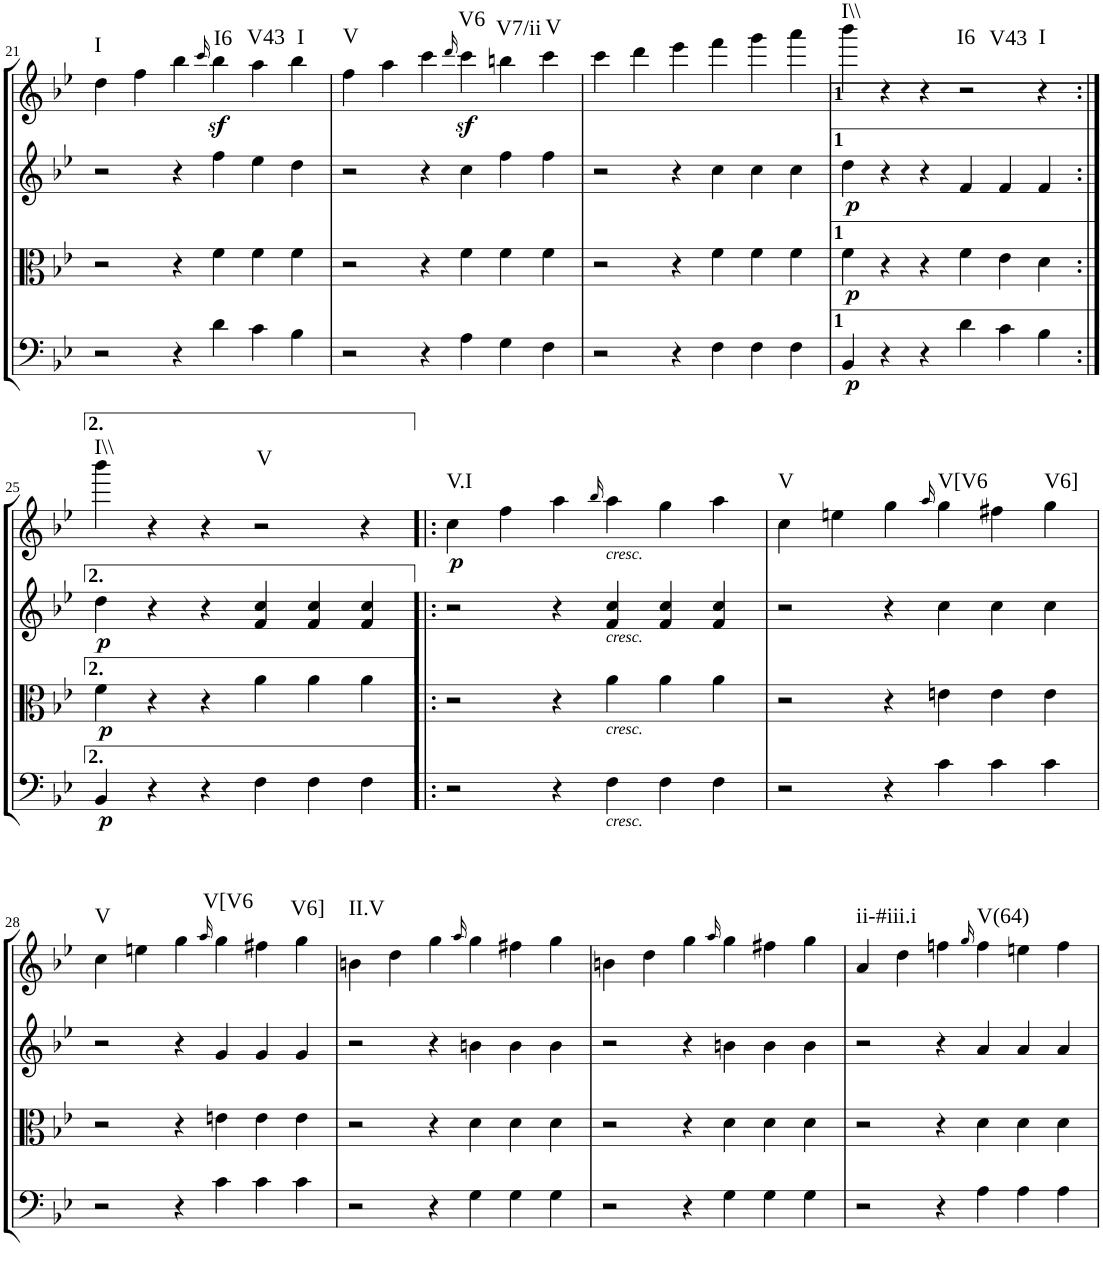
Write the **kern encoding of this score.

**kern	**dynam	**kern	**dynam	**kern	**dynam	**kern	**dynam	**harte
*part4	*part4	*part3	*part3	*part2	*part2	*part1	*part1	*part1
*staff4	*staff4	*staff3	*staff3	*staff2	*staff2	*staff1	*staff1	*
*I"Cello	*	*I"Viola	*	*I"2nd Violin	*	*I"1st Violin	*	*
*	*	*I'Vla	*	*I'Vln	*	*I'Vln	*	*
!!LO:PB:g=z
*clefF4	*	*clefC3	*	*clefG2	*	*clefG2	*	*
*k[b-e-]	*	*k[b-e-]	*	*k[b-e-]	*	*k[b-e-]	*	*
*g:	*	*g:	*	*g:	*	*g:	*	*
*M6/4	*	*M6/4	*	*M6/4	*	*M6/4	*	*
=21	=21	=21	=21	=21	=21	=21	=21	=21
!	!	!	!	!	!	!	!	!LO:H:kt=I
2r	.	2r	.	2r	.	4dd\	.	N
.	.	.	.	.	.	4ff\	.	.
4r	.	4r	.	4r	.	4bb-\	.	.
.	.	.	.	.	.	16qccc/	.	.
!	!	!	!	!	!	!	!LO:DY:b	!LO:H:kt=I6
4d\	.	4f\	.	4ff\	.	4bb-\	sf	N
!	!	!	!	!	!	!	!	!LO:H:kt=V43
4c\	.	4f\	.	4ee-\	.	4aa\	.	N
!	!	!	!	!	!	!	!	!LO:H:kt=I
4B-\	.	4f\	.	4dd\	.	4bb-\	.	N
=22	=22	=22	=22	=22	=22	=22	=22	=22
!	!	!	!	!	!	!	!	!LO:H:kt=V
2r	.	2r	.	2r	.	4ff\	.	N
.	.	.	.	.	.	4aa\	.	.
4r	.	4r	.	4r	.	4ccc\	.	.
.	.	.	.	.	.	16qddd/	.	.
!	!	!	!	!	!	!	!LO:DY:b	!LO:H:kt=V6
4A\	.	4f\	.	4cc\	.	4ccc\	sf	N
!	!	!	!	!	!	!	!	!LO:H:kt=V7/ii
4G\	.	4f\	.	4ff\	.	4bbn\	.	N
!	!	!	!	!	!	!	!	!LO:H:kt=V
4F\	.	4f\	.	4ff\	.	4ccc\	.	N
=23	=23	=23	=23	=23	=23	=23	=23	=23
2r	.	2r	.	2r	.	4ccc\	.	.
.	.	.	.	.	.	4ddd\	.	.
4r	.	4r	.	4r	.	4eee-\	.	.
4F\	.	4f\	.	4cc\	.	4fff\	.	.
4F\	.	4f\	.	4cc\	.	4ggg\	.	.
4F\	.	4f\	.	4cc\	.	4aaa\	.	.
=24	=24	=24	=24	=24	=24	=24	=24	=24
!	!LO:DY:b	!	!LO:DY:b	!	!LO:DY:b	!	!	!LO:H:kt=I\\
4BB-/	p	4f\	p	4dd\	p	4bbb-\	.	N
4r	.	4r	.	4r	.	4r	.	.
4r	.	4r	.	4r	.	4r	.	.
!	!	!	!	!	!	!	!	!LO:H:n=1:kt=I6
!	!	!	!	!	!	!	!	!LO:H:n=2:kt=V43
4d\	.	4f\	.	4f/	.	2r	.	N N
4c\	.	4e-\	.	4f/	.	.	.	.
!	!	!	!	!	!	!	!	!LO:H:kt=I
4B-\	.	4d\	.	4f/	.	4r	.	N
!!LO:LB:g=z
=25:|!	=25:|!	=25:|!	=25:|!	=25:|!	=25:|!	=25:|!	=25:|!	=25:|!
!	!LO:DY:b	!	!LO:DY:b	!	!LO:DY:b	!	!	!LO:H:kt=I\\
4BB-/	p	4f\	p	4dd\	p	4bbb-\	.	N
4r	.	4r	.	4r	.	4r	.	.
4r	.	4r	.	4r	.	4r	.	.
!	!	!	!	!	!	!	!	!LO:H:kt=V
4F\	.	4a\	.	4f/ 4cc/	.	2r	.	N
4F\	.	4a\	.	4f/ 4cc/	.	.	.	.
4F\	.	4a\	.	4f/ 4cc/	.	4r	.	.
=26!|:	=26!|:	=26!|:	=26!|:	=26!|:	=26!|:	=26!|:	=26!|:	=26!|:
!	!	!	!	!	!	!	!LO:DY:b	!LO:H:kt=V.I
2r	.	2r	.	2r	.	4cc\	p	N
.	.	.	.	.	.	4ff\	.	.
4r	.	4r	.	4r	.	4aa\	.	.
.	.	.	.	.	.	16qbb-/	.	.
!	!	!	!	!	!	!LO:TX:b:i:t=cresc.	!	!
!	!	!	!	!LO:TX:b:i:t=cresc.	!	!	!	!
!	!	!LO:TX:b:i:t=cresc.	!	!	!	!	!	!
!LO:TX:b:i:t=cresc.	!	!	!	!	!	!	!	!
4F\	.	4a\	.	4f/ 4cc/	.	4aa\	.	.
4F\	.	4a\	.	4f/ 4cc/	.	4gg\	.	.
4F\	.	4a\	.	4f/ 4cc/	.	4aa\	.	.
=27	=27	=27	=27	=27	=27	=27	=27	=27
!	!	!	!	!	!	!	!	!LO:H:kt=V
2r	.	2r	.	2r	.	4cc\	.	N
.	.	.	.	.	.	4een\	.	.
4r	.	4r	.	4r	.	4gg\	.	.
.	.	.	.	.	.	16qaa/	.	.
!	!	!	!	!	!	!	!	!LO:H:kt=V[V6
4c\	.	4en\	.	4cc\	.	4gg\	.	N
4c\	.	4e\	.	4cc\	.	4ff#X\	.	.
!	!	!	!	!	!	!	!	!LO:H:kt=V6]
4c\	.	4e\	.	4cc\	.	4gg\	.	N
!!LO:LB:g=z
=28	=28	=28	=28	=28	=28	=28	=28	=28
!	!	!	!	!	!	!	!	!LO:H:kt=V
2r	.	2r	.	2r	.	4cc\	.	N
.	.	.	.	.	.	4een\	.	.
4r	.	4r	.	4r	.	4gg\	.	.
.	.	.	.	.	.	16qaa/	.	.
!	!	!	!	!	!	!	!	!LO:H:kt=V[V6
4c\	.	4en\	.	4g/	.	4gg\	.	N
4c\	.	4e\	.	4g/	.	4ff#X\	.	.
!	!	!	!	!	!	!	!	!LO:H:kt=V6]
4c\	.	4e\	.	4g/	.	4gg\	.	N
=29	=29	=29	=29	=29	=29	=29	=29	=29
!	!	!	!	!	!	!	!	!LO:H:kt=II.V
2r	.	2r	.	2r	.	4bn\	.	N
.	.	.	.	.	.	4dd\	.	.
4r	.	4r	.	4r	.	4gg\	.	.
.	.	.	.	.	.	16qaa/	.	.
4G\	.	4d\	.	4bn\	.	4gg\	.	.
4G\	.	4d\	.	4b\	.	4ff#X\	.	.
4G\	.	4d\	.	4b\	.	4gg\	.	.
=30	=30	=30	=30	=30	=30	=30	=30	=30
2r	.	2r	.	2r	.	4bn\	.	.
.	.	.	.	.	.	4dd\	.	.
4r	.	4r	.	4r	.	4gg\	.	.
.	.	.	.	.	.	16qaa/	.	.
4G\	.	4d\	.	4bn\	.	4gg\	.	.
4G\	.	4d\	.	4b\	.	4ff#X\	.	.
4G\	.	4d\	.	4b\	.	4gg\	.	.
=31	=31	=31	=31	=31	=31	=31	=31	=31
!	!	!	!	!	!	!	!	!LO:H:kt=ii-#iii.i
2r	.	2r	.	2r	.	4a/	.	N
.	.	.	.	.	.	4dd\	.	.
4r	.	4r	.	4r	.	4ffn\	.	.
.	.	.	.	.	.	16qgg/	.	.
!	!	!	!	!	!	!	!	!LO:H:kt=V(64)
4A\	.	4d\	.	4a/	.	4ff\	.	N
4A\	.	4d\	.	4a/	.	4een\	.	.
4A\	.	4d\	.	4a/	.	4ff\	.	.
=	=	=	=	=	=	=	=	=
*-	*-	*-	*-	*-	*-	*-	*-	*-
